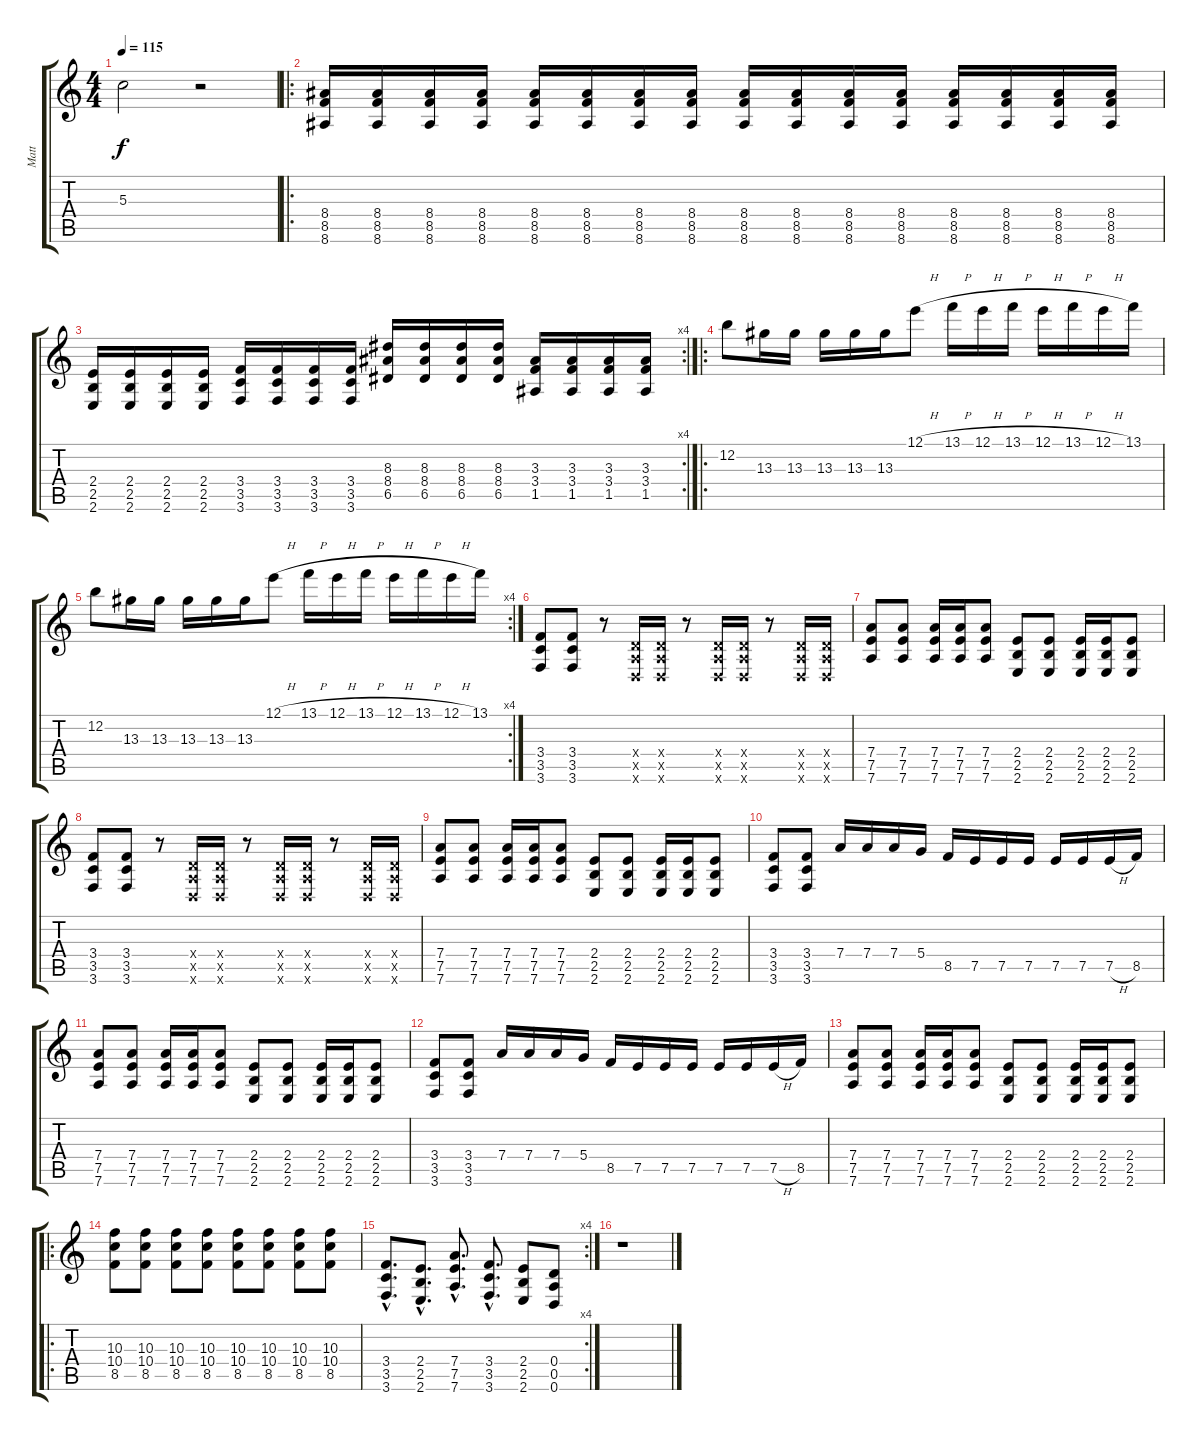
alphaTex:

\track ("Matt" "Matt") {instrument distortionguitar}
\staff {score tabs}
\tuning (E4 B3 G3 D3 A2 D2) {hide}
\ts (4 4)
\tempo 115
\clef g2
\ks c
5.3{t}.2{dy f} r.2 |
\ro
(8.4 8.5 8.6).16 (8.4 8.5 8.6).16 (8.4 8.5 8.6).16 (8.4 8.5 8.6).16 (8.4 8.5 8.6).16 (8.4 8.5 8.6).16 (8.4 8.5 8.6).16 (8.4 8.5 8.6).16 (8.4 8.5 8.6).16 (8.4 8.5 8.6).16 (8.4 8.5 8.6).16 (8.4 8.5 8.6).16 (8.4 8.5 8.6).16 (8.4 8.5 8.6).16 (8.4 8.5 8.6).16 (8.4 8.5 8.6).16 |
\rc 4
(2.4 2.5 2.6).16 (2.4 2.5 2.6).16 (2.4 2.5 2.6).16 (2.4 2.5 2.6).16 (3.4 3.5 3.6).16 (3.4 3.5 3.6).16 (3.4 3.5 3.6).16 (3.4 3.5 3.6).16 (8.3 8.4 6.5).16 (8.3 8.4 6.5).16 (8.3 8.4 6.5).16 (8.3 8.4 6.5).16 (3.3 3.4 1.5).16 (3.3 3.4 1.5).16 (3.3 3.4 1.5).16 (3.3 3.4 1.5).16 |
\ro
12.2.8 13.3.16 13.3.16 13.3.16 13.3.16 13.3.16 12.1{h}.8 13.1{h}.16 12.1{h}.16 13.1{h}.16 12.1{h}.16 13.1{h}.16 12.1{h}.16 13.1.16 |
\rc 4
12.2.8 13.3.16 13.3.16 13.3.16 13.3.16 13.3.16 12.1{h}.8 13.1{h}.16 12.1{h}.16 13.1{h}.16 12.1{h}.16 13.1{h}.16 12.1{h}.16 13.1.16 |
(3.4 3.5 3.6).8 (3.4 3.5 3.6).8 r.8 (0.4{x} 0.5{x} 0.6{x}).16 (0.4{x} 0.5{x} 0.6{x}).16 r.8 (0.4{x} 0.5{x} 0.6{x}).16 (0.4{x} 0.5{x} 0.6{x}).16 r.8 (0.4{x} 0.5{x} 0.6{x}).16 (0.4{x} 0.5{x} 0.6{x}).16 |
(7.4 7.5 7.6).8 (7.4 7.5 7.6).8 (7.4 7.5 7.6).16 (7.4 7.5 7.6).16 (7.4 7.5 7.6).8 (2.4 2.5 2.6).8 (2.4 2.5 2.6).8 (2.4 2.5 2.6).16 (2.4 2.5 2.6).16 (2.4 2.5 2.6).8 |
(3.4 3.5 3.6).8 (3.4 3.5 3.6).8 r.8 (0.4{x} 0.5{x} 0.6{x}).16 (0.4{x} 0.5{x} 0.6{x}).16 r.8 (0.4{x} 0.5{x} 0.6{x}).16 (0.4{x} 0.5{x} 0.6{x}).16 r.8 (0.4{x} 0.5{x} 0.6{x}).16 (0.4{x} 0.5{x} 0.6{x}).16 |
(7.4 7.5 7.6).8 (7.4 7.5 7.6).8 (7.4 7.5 7.6).16 (7.4 7.5 7.6).16 (7.4 7.5 7.6).8 (2.4 2.5 2.6).8 (2.4 2.5 2.6).8 (2.4 2.5 2.6).16 (2.4 2.5 2.6).16 (2.4 2.5 2.6).8 |
(3.4 3.5 3.6).8 (3.4 3.5 3.6).8 7.4.16 7.4.16 7.4.16 5.4.16 8.5.16 7.5.16 7.5.16 7.5.16 7.5.16 7.5.16 7.5{h}.16 8.5.16 |
(7.4 7.5 7.6).8 (7.4 7.5 7.6).8 (7.4 7.5 7.6).16 (7.4 7.5 7.6).16 (7.4 7.5 7.6).8 (2.4 2.5 2.6).8 (2.4 2.5 2.6).8 (2.4 2.5 2.6).16 (2.4 2.5 2.6).16 (2.4 2.5 2.6).8 |
(3.4 3.5 3.6).8 (3.4 3.5 3.6).8 7.4.16 7.4.16 7.4.16 5.4.16 8.5.16 7.5.16 7.5.16 7.5.16 7.5.16 7.5.16 7.5{h}.16 8.5.16 |
(7.4 7.5 7.6).8 (7.4 7.5 7.6).8 (7.4 7.5 7.6).16 (7.4 7.5 7.6).16 (7.4 7.5 7.6).8 (2.4 2.5 2.6).8 (2.4 2.5 2.6).8 (2.4 2.5 2.6).16 (2.4 2.5 2.6).16 (2.4 2.5 2.6).8 |
\ro
(10.3 10.4 8.5).8 (10.3 10.4 8.5).8 (10.3 10.4 8.5).8 (10.3 10.4 8.5).8 (10.3 10.4 8.5).8 (10.3 10.4 8.5).8 (10.3 10.4 8.5).8 (10.3 10.4 8.5).8 |
\rc 4
(3.4{hac} 3.5{hac} 3.6{hac}).8{d} (2.4{hac} 2.5{hac} 2.6{hac}).8{d} (7.4{hac} 7.5{hac} 7.6{hac}).8{d} (3.4{hac} 3.5{hac} 3.6{hac}).8{d} (2.4 2.5 2.6).8 (0.4 0.5 0.6).8 |
r.1
